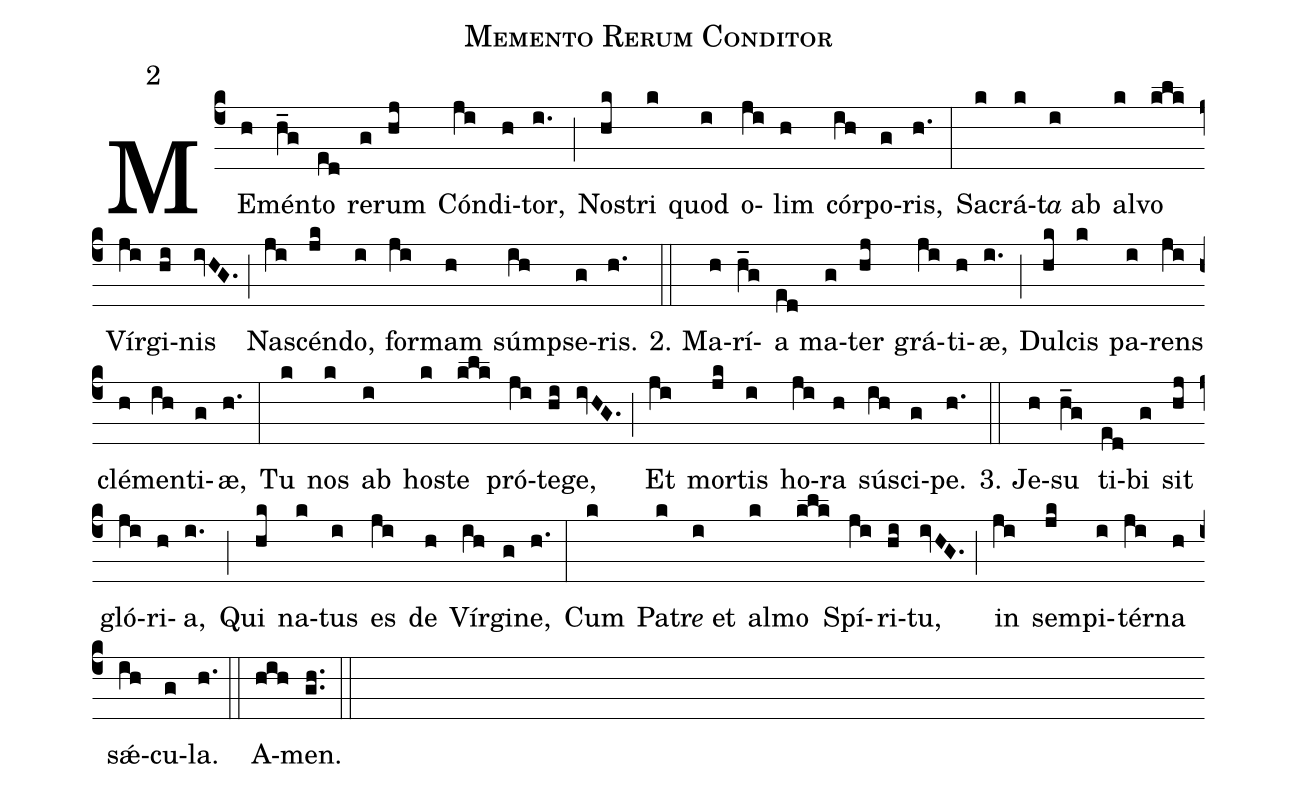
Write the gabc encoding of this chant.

name: Memento Rerum Conditor;
annotation: 2;
%%
(c4)ME(h)mén(h_g)to(ed) re(g)rum(hj) Cón(ji)di(h)tor,(i.) (;)
No(hk)stri(k) quod(i) o(ji)lim(h) cór(ih)po(g)ris,(h.) (:)
Sa(k)crá(k)t<i>a</i> ab(i) al(k)vo(klk) Vír(ji)gi(hi)nis(ivHG.) (;)
Na(ji)scén(jk)do,(i) for(ji)mam(h) súm(ih)pse(g)ris.(h.) (::)
2. Ma(h)rí(h_g)a(ed) ma(g)ter(hj) grá(ji)ti(h)æ,(i.) (;)
Dul(hk)cis(k) pa(i)rens(ji) clé(h)men(ih)ti(g)æ,(h.) (:)
Tu(k) nos(k) ab(i) ho(k)ste(klk) pró(ji)te(hi)ge,(ivHG.) (;)
Et(ji) mor(jk)tis(i) ho(ji)ra(h) sús(ih)ci(g)pe.(h.) (::)
3. Je(h)su(h_g) ti(ed)bi(g) sit(hj) gló(ji)ri(h)a,(i.) (;)
Qui(hk) na(k)tus(i) es(ji) de(h) Vír(ih)gi(g)ne,(h.) (:)
Cum(k) Pa(k)tr<i>e</i> et(i) al(k)mo(klk) Spí(ji)ri(hi)tu,(ivHG.) (;)
in(ji) sem(jk)pi(i)tér(ji)na(h) sǽ(ih)cu(g)la.(h.) (::)
A(hih)men.(gh..) (::)
